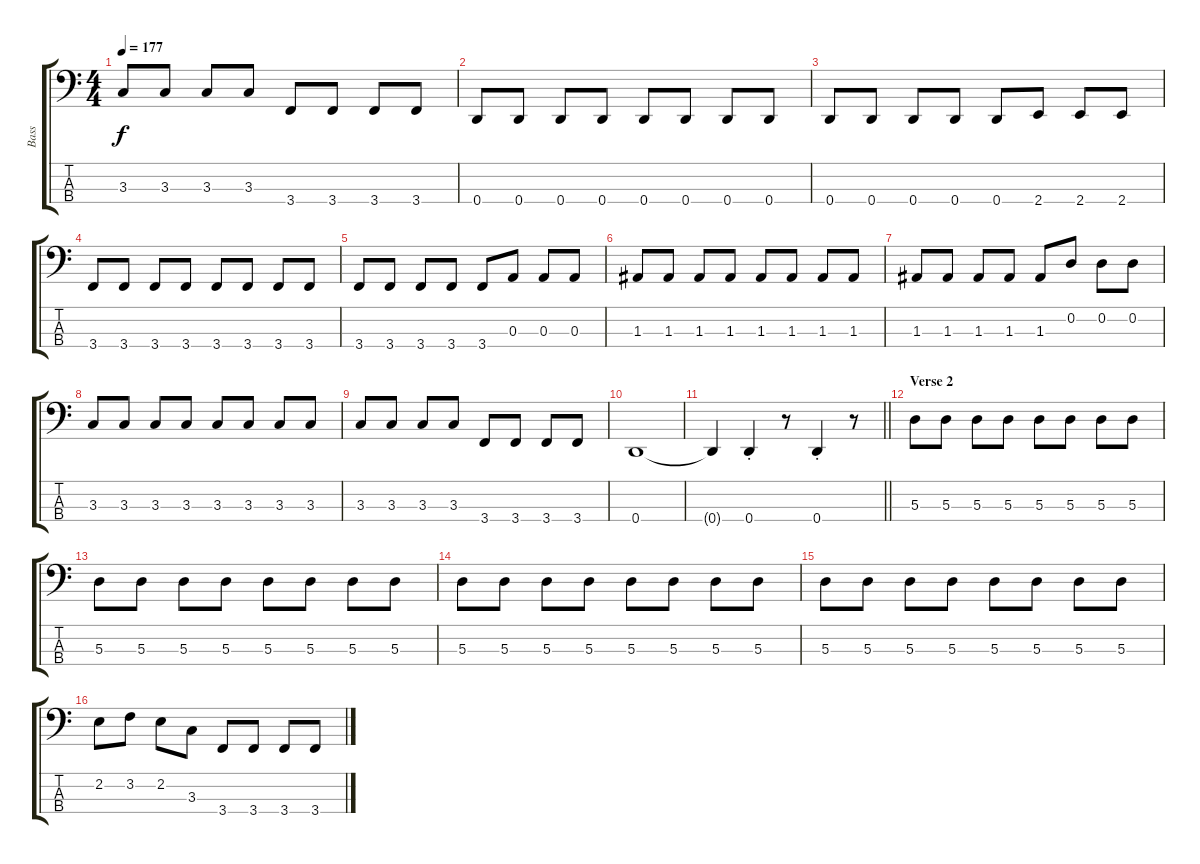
\track ("Bass " "Bass ") {instrument electricbasspick}
\staff {score tabs}
\tuning (G2 D2 A1 D1) {hide}
\ts (4 4)
\tempo 177
\clef f4
\ks c
3.3.8{dy f} 3.3.8 3.3.8 3.3.8 3.4.8 3.4.8 3.4.8 3.4.8 |
0.4.8 0.4.8 0.4.8 0.4.8 0.4.8 0.4.8 0.4.8 0.4.8 |
0.4.8 0.4.8 0.4.8 0.4.8 0.4.8 2.4.8 2.4.8 2.4.8 |
3.4.8 3.4.8 3.4.8 3.4.8 3.4.8 3.4.8 3.4.8 3.4.8 |
3.4.8 3.4.8 3.4.8 3.4.8 3.4.8 0.3.8 0.3.8 0.3.8 |
1.3.8 1.3.8 1.3.8 1.3.8 1.3.8 1.3.8 1.3.8 1.3.8 |
1.3.8 1.3.8 1.3.8 1.3.8 1.3.8 0.2.8 0.2.8 0.2.8 |
3.3.8 3.3.8 3.3.8 3.3.8 3.3.8 3.3.8 3.3.8 3.3.8 |
3.3.8 3.3.8 3.3.8 3.3.8 3.4.8 3.4.8 3.4.8 3.4.8 |
0.4.1 |
\barLineRight lightlight
0.4{t}.4 0.4{st}.4 r.8 0.4{st}.4 r.8 |
\section ("" "Verse 2")
5.3.8 5.3.8 5.3.8 5.3.8 5.3.8 5.3.8 5.3.8 5.3.8 |
5.3.8 5.3.8 5.3.8 5.3.8 5.3.8 5.3.8 5.3.8 5.3.8 |
5.3.8 5.3.8 5.3.8 5.3.8 5.3.8 5.3.8 5.3.8 5.3.8 |
5.3.8 5.3.8 5.3.8 5.3.8 5.3.8 5.3.8 5.3.8 5.3.8 |
2.2.8 3.2.8 2.2.8 3.3.8 3.4.8 3.4.8 3.4.8 3.4.8
